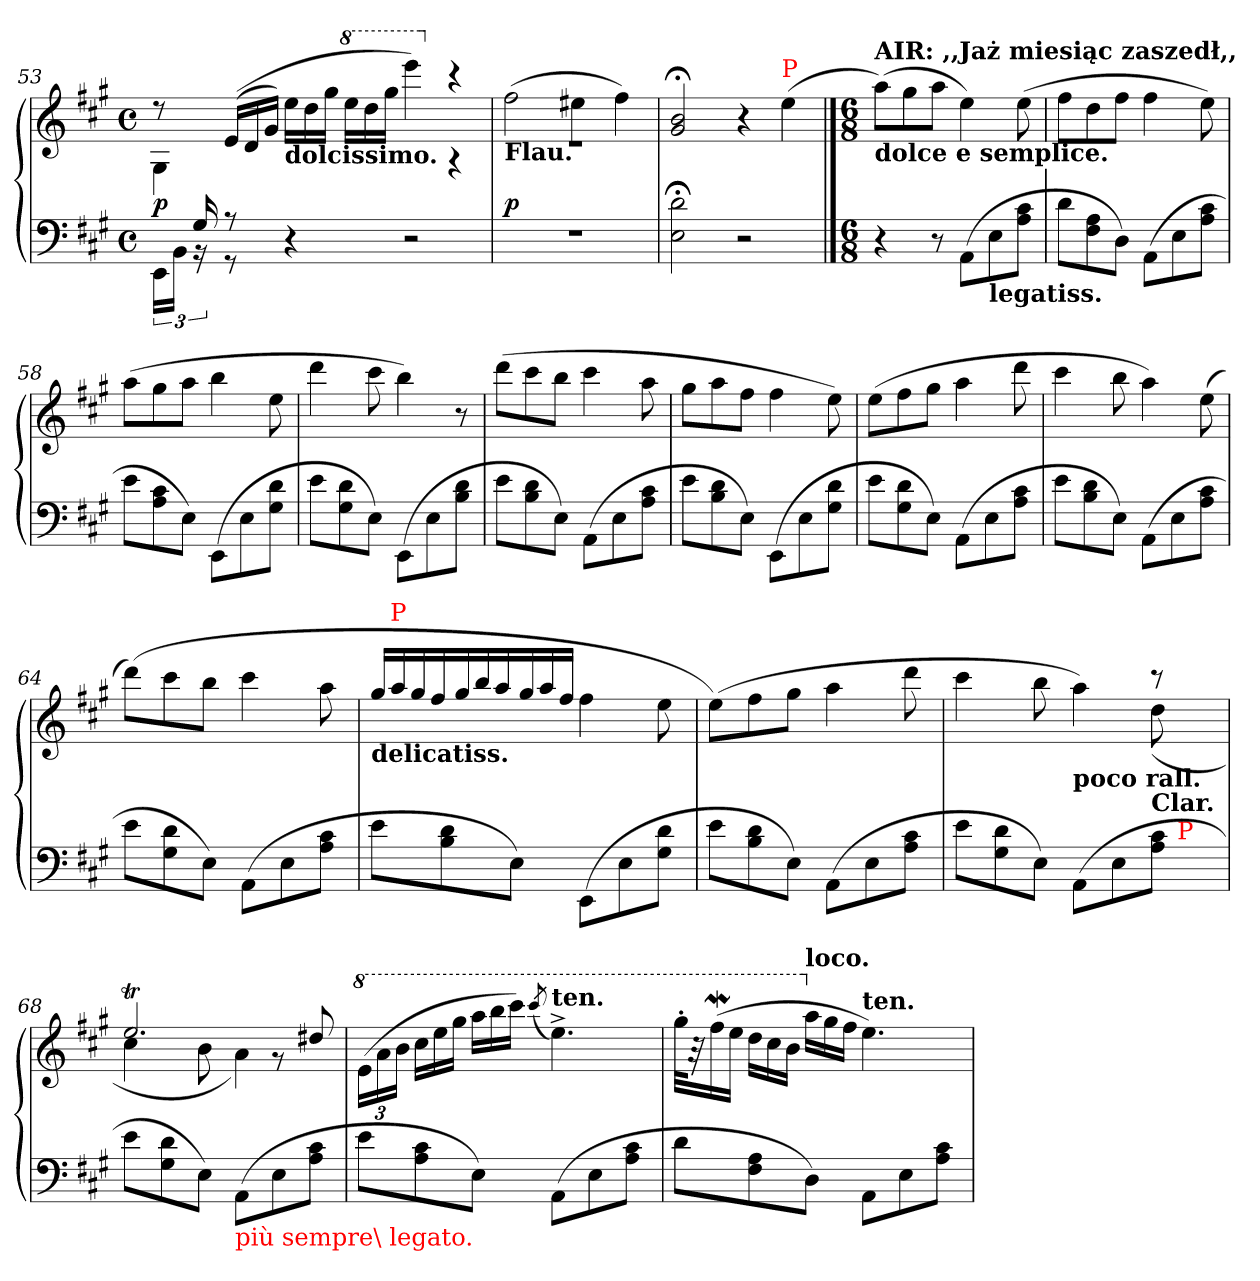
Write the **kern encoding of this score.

**kern	**kern	**dynam
*part1	*part1	*part1
*staff2	*staff1	*staff1/2
*clefF4	*clefG2	*
*k[f#c#g#]	*k[f#c#g#]	*
*A:	*A:	*
*M4/4	*M4/4	*
*met(c)	*met(c)	*
=53	=53	=53
*^	*	*
*Xtuplet	*tuplet	*	*
*	*	*^	*
24ryy	24EE\LL	8rdd	4G#!\	p
24ryy	24BB\JJ	.	.	.
24G#/	24rBB	.	.	.
*	*	*Xtuplet	*	*
8r	8r	(<(>24e/LL	.	.
.	.	24d/	.	.
.	.	24g#JJ)	.	.
!	!	!LO:TX:b:B:t=dolcissimo.	!	!
8ryy	4r	24ee\LL	2ryy	.
.	.	24dd	.	.
.	.	24gg#JJ	.	.
*	*	*8va	*	*
8ryy	.	24eee\LL	.	.
.	.	24ddd\	.	.
.	.	24ggg#JJ	.	.
4ryy	2r	4eeee\)	.	.
*	*	*X8va	*	*
4ryy	.	4r	4r	.
*v	*v	*	*	*
=54	=54	=54	=54
!	!LO:TX:b:B:t=Flau.	!	!
!	!	!	!LO:DY:a=2
1rF	(>2ff#!\	1re	p
.	4ee#X!\	.	.
.	4ff#!\)	.	.
*	*v	*v	*
=55	=55	=55
2d;< 2E;<	2b;</ 2g#;</	.
2r	4r	.
!	!LO:TX:a:color=red:t=P	!
.	(>4ee	.
==	==	==
*M6/8	*M6/8	*
*	*MM80	*
!	!LO:TX:a:B:t=AIR&colon; ,,Jaż miesiąc zaszedł,,	!
!	!LO:TX:b:B:t=dolce e semplice.	!
4r	(>8aaL)	.
.	8gg#	.
8r	8aaJ	.
(>8AAL	4ee)	.
!LO:TX:b:B:t=legatiss.	!	!
8E	.	.
8c# 8AJ	(>8ee	.
=57	=57	=57
8dL	8ff#L	.
8A 8F#	8dd	.
8DJ)	8ff#J	.
(>8AAL	4ff#	.
8E	.	.
8c# 8AJ	8ee)	.
=58	=58	=58
8eL	(>8aaL	.
8c# 8A	8gg#	.
8EJ)	8aaJ	.
(>8EEL	4bb	.
8E	.	.
8d 8G#J	8ee	.
=59	=59	=59
8eL	4ddd	.
8d 8G#	.	.
8EJ)	8ccc#	.
(>8EEL	4bb)	.
8E	.	.
8d 8BJ	8r	.
=60	=60	=60
8eL	(>8dddL	.
8d 8B	8ccc#	.
8EJ)	8bbJ	.
(>8AAL	4ccc#	.
8E	.	.
8c# 8AJ	8aa	.
=61	=61	=61
8eL	8gg#L	.
8d 8B	8aa	.
8EJ)	8ff#J	.
(>8EEL	4ff#	.
8E	.	.
8d 8G#J	8ee)	.
=62	=62	=62
8eL	(>8eeL	.
8d 8G#	8ff#	.
8EJ)	8gg#J	.
(>8AAL	4aa	.
8E	.	.
8c# 8AJ	8ddd	.
=63	=63	=63
8eL	4ccc#	.
8d 8B	.	.
8EJ)	8bb	.
(>8AAL	4aa)	.
8E	.	.
8c# 8AJ	(>8ee	.
=64	=64	=64
8eL	(>8dddL)	.
8d 8G#	8ccc#	.
8EJ)	8bbJ	.
(>8AAL	4ccc#	.
8E	.	.
8c# 8AJ	8aa	.
=65	=65	=65
!	!LO:TX:b:B:t=delicatiss.	!
8eL	80%3gg#!/LLL	.
!	!LO:TX:a:color=red:t=P	!
.	80%3aa!/	.
.	80%3gg#!/	.
.	80%3ff#!/	.
8d 8B	.	.
.	80%3gg#!/	.
.	80%3bb!/	.
.	80%3aa!/	.
8EJ)	.	.
.	80%3gg#!/	.
.	80%3aa!/	.
.	80%3ff#!/JJJ	.
(>8EEL	4ff#	.
8E	.	.
8d 8G#J	8ee	.
=66	=66	=66
8eL	(>8eeL)	.
8d 8B	8ff#	.
8EJ)	8gg#J	.
(>8AAL	4aa	.
8E	.	.
8c# 8AJ	8ddd	.
=67	=67	=67
*^	*^	*
8eL	2ryy	4ccc#	4ryy	.
8d 8G#	.	.	.	.
8EJ)	.	8bb	8ryy	.
!	!	!LO:TX:b:B:t=poco rall.	!	!
(>8AAL	.	4aa)	4ryy	.
8E	8.ryy	.	.	.
!	!	!LO:TX:b:B:t=Clar.	!	!
8c# 8AJ	.	8rccc	(<8dd!	.
!	!LO:TX:a:color=red:t=P	!	!	!
.	8ryy	.	.	.
16ryy	.	16ryy	16ryy	.
=68	=68	=68	=68	=68
!	!	!LO:N:vis=2.	!	!
*v	*v	*	*	*
8eL	4eeT	4cc#!	.
8d 8G#	.	.	.
8EJ)	4ryy	8b!	.
!LO:TX:b:color=red:t=più sempre\ legato.	!	!	!
(>8AAL	.	4a!\)	.
8E	8rg	.	.
8c# 8AJ	8ryy	8dd#X!/	.
*	*v	*v	*
=69	=69	=69
*	*8va	*
*	*tuplet	*
*	*Xbrackettup	*
*	*^	*
!	!LO:TX:a:B:t=legierissimo.	!	!
!	!LO:TX:b:B:t=a Tempo.	!	!
*	*v	*v	*
8eL	(>24ee\LL	.
.	24aa	.
.	24bbJJ	.
*	*Xtuplet	*
8c# 8A	24ccc#LL	.
.	24eee	.
.	24ggg#JJ	.
8EJ)	24aaaLL	.
.	24bbb	.
.	24cccc#JJ)	.
.	(<8qcccc#/	.
!	!LO:TX:a:B:t=ten.	!
(>8AAL	4.eee^<)	.
8E	.	.
8c# 8AJ	.	.
=70	=70	=70
8dL	48ggg#'>KLL	.
.	48rgg	.
.	(>24fff#W	.
.	24eeeJJ	.
8A 8F#	24dddLL	.
.	24ccc#	.
.	24bbJJ	.
*	*X8va	*
!	!LO:TX:a:B:t=loco.	!
8DJ)	24aaLL	.
.	24gg#	.
.	24ff#JJ	.
!	!LO:TX:a:B:t=ten.	!
8AAL	4.ee)	.
8E	.	.
8c# 8AJ	.	.
=	=	=
*-	*-	*-
